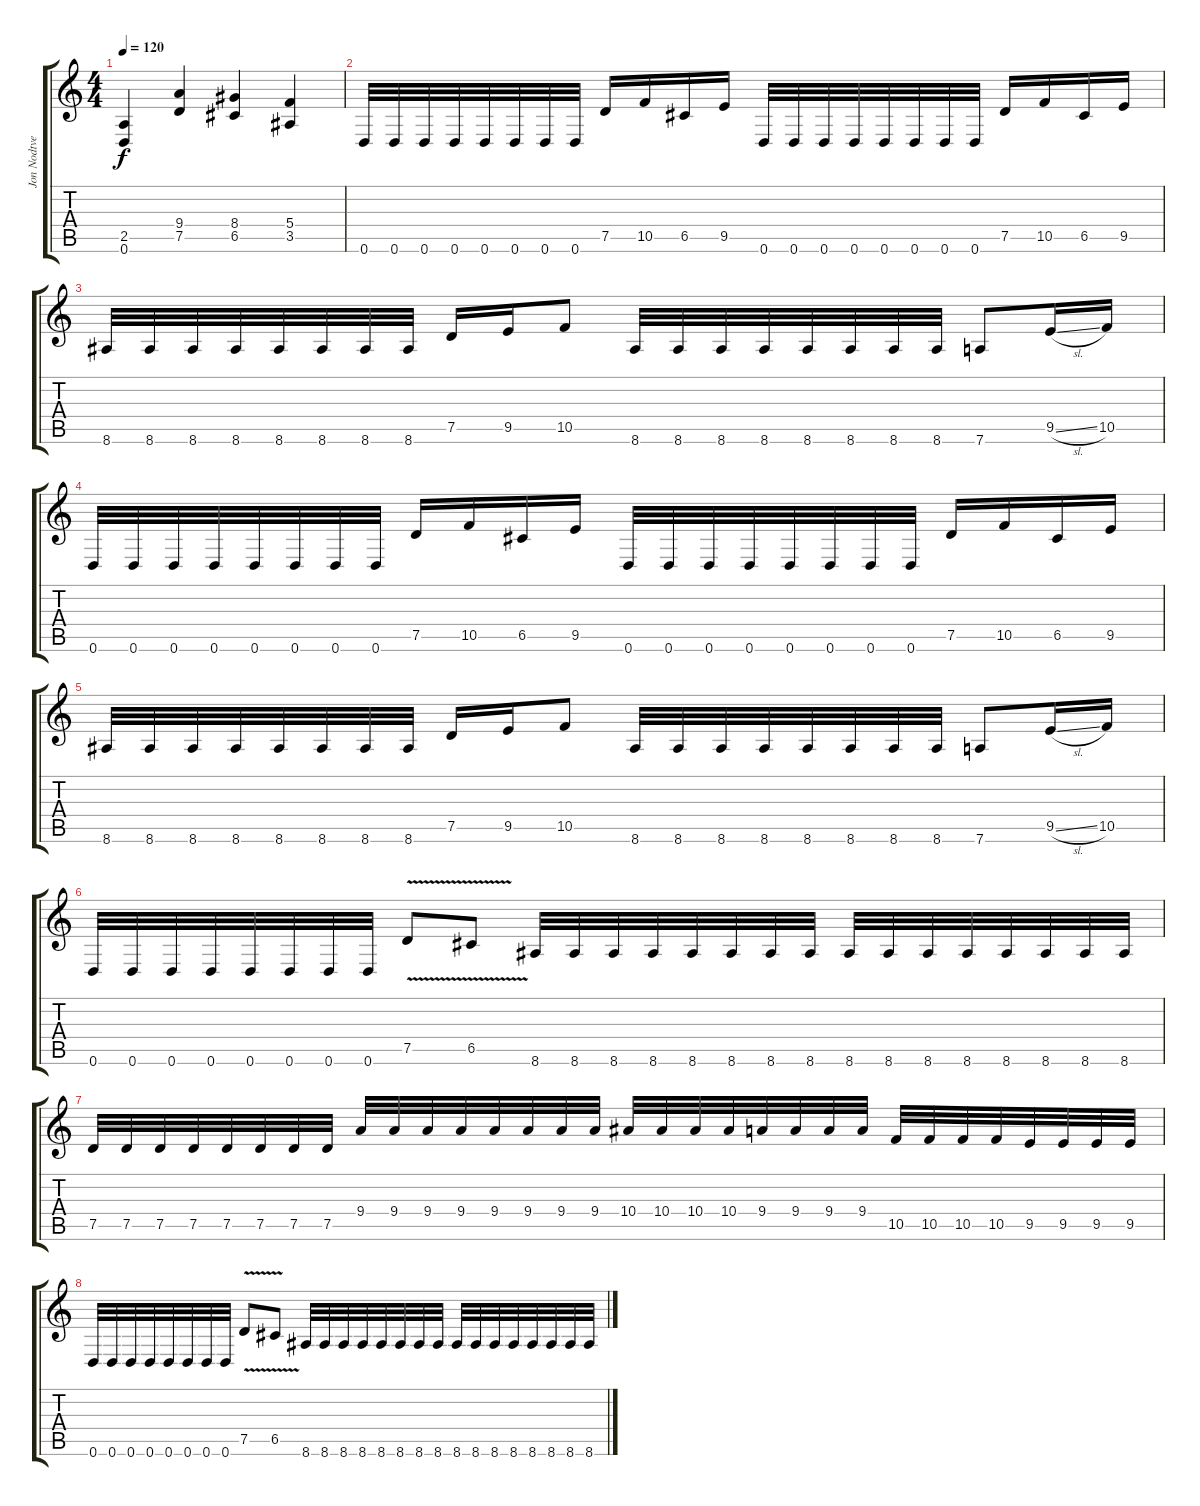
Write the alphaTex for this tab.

\track ("Jon Nodtveidt" "Jon Nodtve") {instrument overdrivenguitar}
\staff {score tabs}
\tuning (D4 A3 F3 C3 G2 D2) {hide}
\ts (4 4)
\tempo 120
\clef g2
\ks c
(2.5 0.6).4{dy f} (9.4 7.5).4 (8.4 6.5).4 (5.4 3.5).4 |
0.6.32 0.6.32 0.6.32 0.6.32 0.6.32 0.6.32 0.6.32 0.6.32 7.5.16 10.5.16 6.5.16 9.5.16 0.6.32 0.6.32 0.6.32 0.6.32 0.6.32 0.6.32 0.6.32 0.6.32 7.5.16 10.5.16 6.5.16 9.5.16 |
8.6.32 8.6.32 8.6.32 8.6.32 8.6.32 8.6.32 8.6.32 8.6.32 7.5.16 9.5.16 10.5.8 8.6.32 8.6.32 8.6.32 8.6.32 8.6.32 8.6.32 8.6.32 8.6.32 7.6.8 9.5{sl}.16 10.5.16 |
0.6.32 0.6.32 0.6.32 0.6.32 0.6.32 0.6.32 0.6.32 0.6.32 7.5.16 10.5.16 6.5.16 9.5.16 0.6.32 0.6.32 0.6.32 0.6.32 0.6.32 0.6.32 0.6.32 0.6.32 7.5.16 10.5.16 6.5.16 9.5.16 |
8.6.32 8.6.32 8.6.32 8.6.32 8.6.32 8.6.32 8.6.32 8.6.32 7.5.16 9.5.16 10.5.8 8.6.32 8.6.32 8.6.32 8.6.32 8.6.32 8.6.32 8.6.32 8.6.32 7.6.8 9.5{sl}.16 10.5.16 |
0.6.32 0.6.32 0.6.32 0.6.32 0.6.32 0.6.32 0.6.32 0.6.32 7.5{v}.8 6.5{v}.8 8.6.32 8.6.32 8.6.32 8.6.32 8.6.32 8.6.32 8.6.32 8.6.32 8.6.32 8.6.32 8.6.32 8.6.32 8.6.32 8.6.32 8.6.32 8.6.32 |
7.5.32 7.5.32 7.5.32 7.5.32 7.5.32 7.5.32 7.5.32 7.5.32 9.4.32 9.4.32 9.4.32 9.4.32 9.4.32 9.4.32 9.4.32 9.4.32 10.4.32 10.4.32 10.4.32 10.4.32 9.4.32 9.4.32 9.4.32 9.4.32 10.5.32 10.5.32 10.5.32 10.5.32 9.5.32 9.5.32 9.5.32 9.5.32 |
0.6.32 0.6.32 0.6.32 0.6.32 0.6.32 0.6.32 0.6.32 0.6.32 7.5{v}.8 6.5{v}.8 8.6.32 8.6.32 8.6.32 8.6.32 8.6.32 8.6.32 8.6.32 8.6.32 8.6.32 8.6.32 8.6.32 8.6.32 8.6.32 8.6.32 8.6.32 8.6.32
